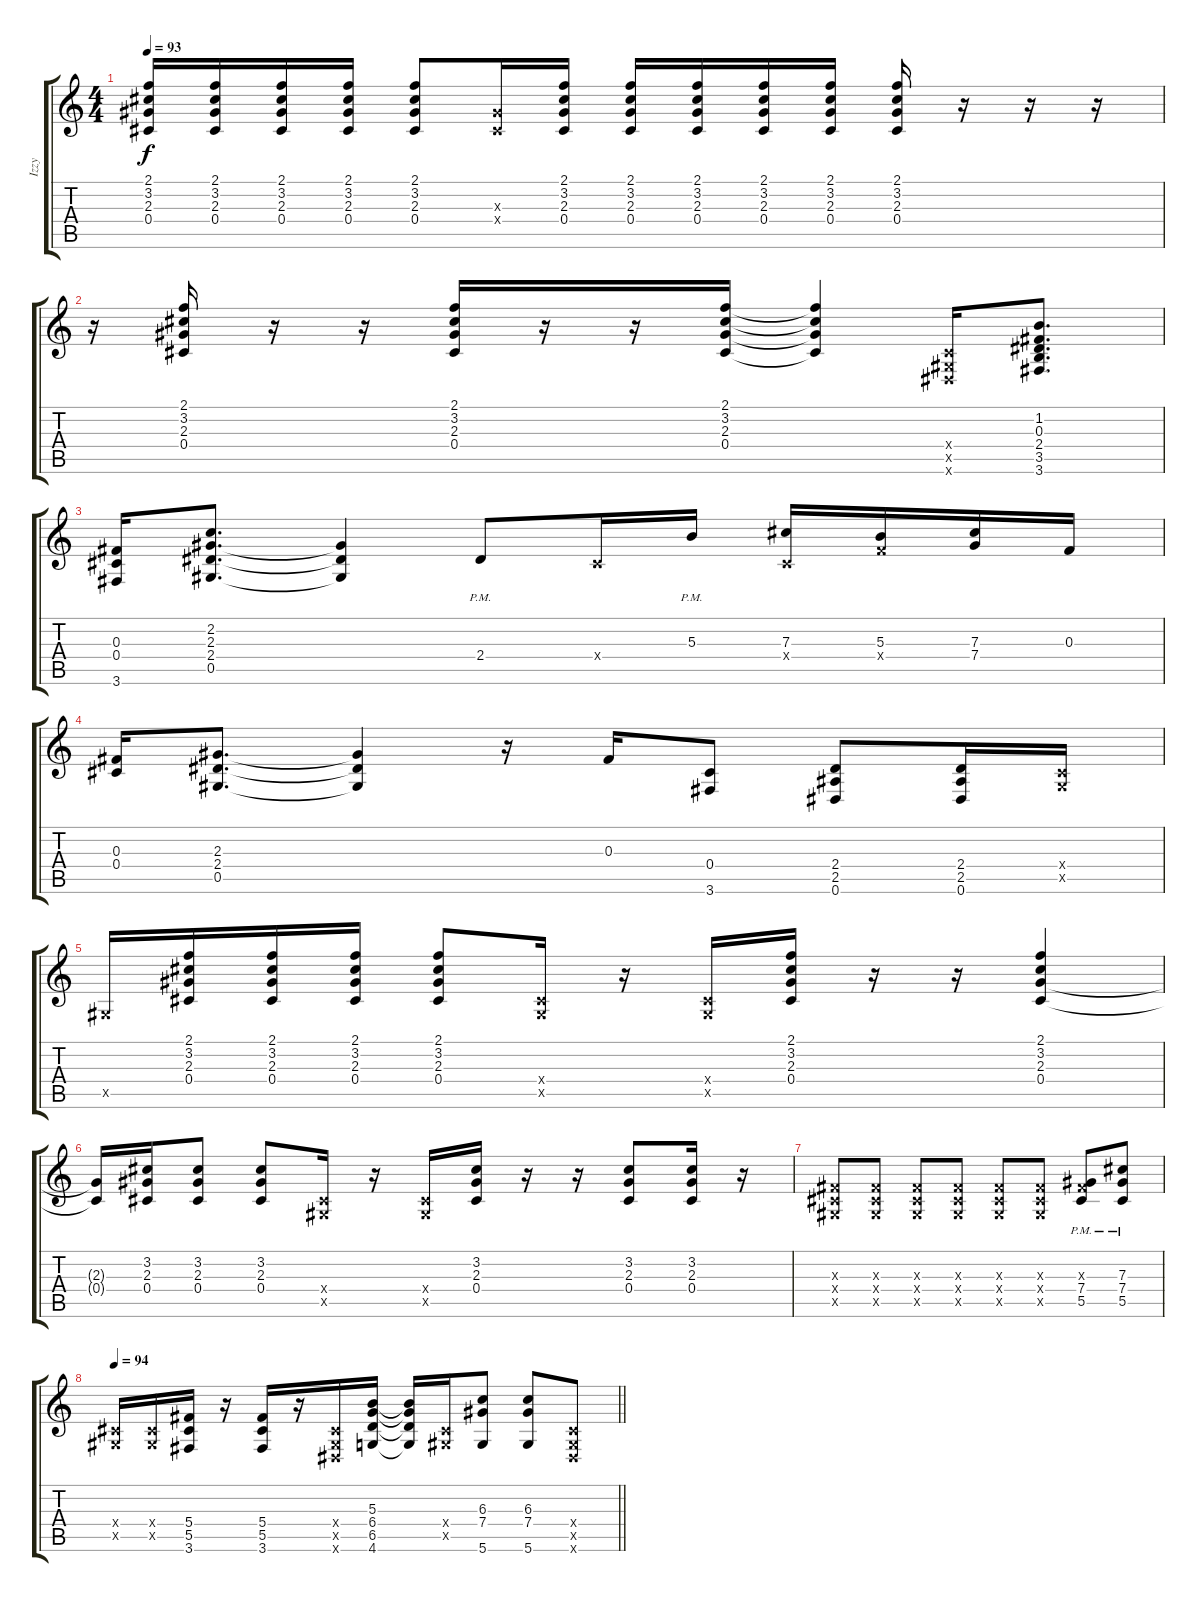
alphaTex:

\track ("Izzy" "Izzy") {instrument acousticguitarsteel}
\staff {score tabs}
\tuning (Eb4 Bb3 Gb3 Db3 Ab2 Eb2) {hide}
\ts (4 4)
\tempo 93
\clef g2
\ks c
(2.1 3.2 2.3 0.4).16{dy f} (2.1 3.2 2.3 0.4).16 (2.1 3.2 2.3 0.4).16 (2.1 3.2 2.3 0.4).16 (2.1 3.2 2.3 0.4).8 (2.3{x} 0.4{x}).16 (2.1 3.2 2.3 0.4).16 (2.1 3.2 2.3 0.4).16 (2.1 3.2 2.3 0.4).16 (2.1 3.2 2.3 0.4).16 (2.1 3.2 2.3 0.4).16 (2.1 3.2 2.3 0.4).16 r.16 r.16 r.16 |
r.16 (2.1 3.2 2.3 0.4).16 r.16 r.16 (2.1 3.2 2.3 0.4).16 r.16 r.16 (2.1 3.2 2.3 0.4).16 (2.1{t} 3.2{t} 2.3{t} 0.4{t}).4 (0.4{x} 0.5{x} 0.6{x}).16 (1.2 0.3 2.4 3.5 3.6).8{d} |
(0.3 0.4 3.6).16 (2.2 2.3 2.4 0.5).8{d} (2.3{t} 2.4{t} 0.5{t}).4 2.4{pm}.8 0.4{x}.16 5.3{pm}.16 (7.3 0.4{x}).16 (5.3 5.4{x}).16 (7.3 7.4).16 0.3.16 |
(0.3 0.4).16 (2.3 2.4 0.5).8{d} (2.3{t} 2.4{t} 0.5{t}).4 r.16 0.3.16 (0.4 3.6).8 (2.4 2.5 0.6).8 (2.4 2.5 0.6).16 (0.4{x} 0.5{x}).16 |
0.5{x}.16 (2.1 3.2 2.3 0.4).16 (2.1 3.2 2.3 0.4).16 (2.1 3.2 2.3 0.4).16 (2.1 3.2 2.3 0.4).8 (0.4{x} 0.5{x}).16 r.16 (0.4{x} 0.5{x}).16 (2.1 3.2 2.3 0.4).16 r.16 r.16 (2.1 3.2 2.3 0.4).4 |
(2.3{t} 0.4{t}).16 (3.2 2.3 0.4).16 (3.2 2.3 0.4).8 (3.2 2.3 0.4).8 (0.4{x} 0.5{x}).16 r.16 (0.4{x} 0.5{x}).16 (3.2 2.3 0.4).16 r.16 r.16 (3.2 2.3 0.4).8 (3.2 2.3 0.4).16 r.16 |
(0.3{x} 0.4{x} 0.5{x}).8 (0.3{x} 0.4{x} 0.5{x}).8 (0.3{x} 0.4{x} 0.5{x}).8 (0.3{x} 0.4{x} 0.5{x}).8 (0.3{x} 0.4{x} 0.5{x}).8 (0.3{x} 0.4{x} 0.5{x}).8 (0.3{x} 7.4{pm} 5.5{pm}).8 (7.3{pm} 7.4{pm} 5.5{pm}).8 |
\tempo 94
\barLineRight lightlight
(0.4{x} 0.5{x}).16 (0.4{x} 0.5{x}).16 (5.4 5.5 3.6).16 r.16 (5.4 5.5 3.6).16 r.16 (0.4{x} 0.5{x} 0.6{x}).16 (5.3 6.4 6.5 4.6).16 (5.3{t} 6.4{t} 6.5{t} 4.6{t}).16 (0.4{x} 0.5{x}).16 (6.3 7.4 5.6).8 (6.3 7.4 5.6).8 (0.4{x} 0.5{x} 0.6{x}).8
